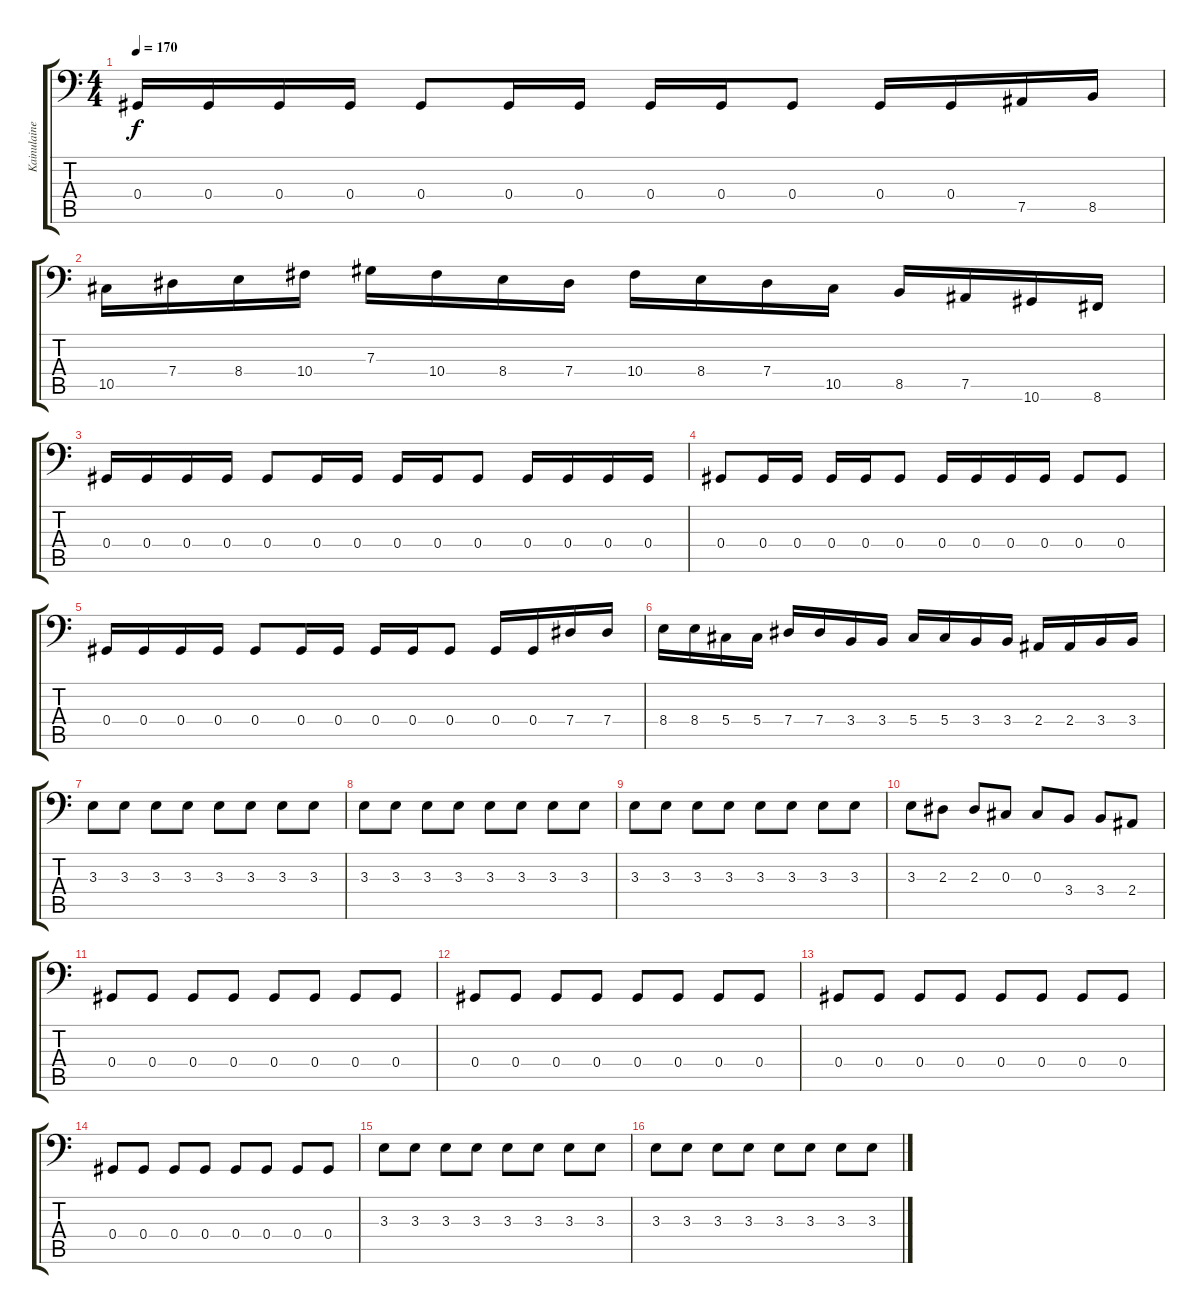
\track ("Kainulainen" "Kainulaine") {instrument electricbassfinger}
\staff {score tabs}
\tuning (Bb2 F2 Db2 Ab1 Eb1 Bb0) {hide}
\ts (4 4)
\tempo 170
\clef f4
\ks c
0.4.16{dy f} 0.4.16 0.4.16 0.4.16 0.4.8 0.4.16 0.4.16 0.4.16 0.4.16 0.4.8 0.4.16 0.4.16 7.5.16 8.5.16 |
10.5.16 7.4.16 8.4.16 10.4.16 7.3.16 10.4.16 8.4.16 7.4.16 10.4.16 8.4.16 7.4.16 10.5.16 8.5.16 7.5.16 10.6.16 8.6.16 |
0.4.16 0.4.16 0.4.16 0.4.16 0.4.8 0.4.16 0.4.16 0.4.16 0.4.16 0.4.8 0.4.16 0.4.16 0.4.16 0.4.16 |
0.4.8 0.4.16 0.4.16 0.4.16 0.4.16 0.4.8 0.4.16 0.4.16 0.4.16 0.4.16 0.4.8 0.4.8 |
0.4.16 0.4.16 0.4.16 0.4.16 0.4.8 0.4.16 0.4.16 0.4.16 0.4.16 0.4.8 0.4.16 0.4.16 7.4.16 7.4.16 |
8.4.16 8.4.16 5.4.16 5.4.16 7.4.16 7.4.16 3.4.16 3.4.16 5.4.16 5.4.16 3.4.16 3.4.16 2.4.16 2.4.16 3.4.16 3.4.16 |
3.3.8 3.3.8 3.3.8 3.3.8 3.3.8 3.3.8 3.3.8 3.3.8 |
3.3.8 3.3.8 3.3.8 3.3.8 3.3.8 3.3.8 3.3.8 3.3.8 |
3.3.8 3.3.8 3.3.8 3.3.8 3.3.8 3.3.8 3.3.8 3.3.8 |
3.3.8 2.3.8 2.3.8 0.3.8 0.3.8 3.4.8 3.4.8 2.4.8 |
0.4.8 0.4.8 0.4.8 0.4.8 0.4.8 0.4.8 0.4.8 0.4.8 |
0.4.8 0.4.8 0.4.8 0.4.8 0.4.8 0.4.8 0.4.8 0.4.8 |
0.4.8 0.4.8 0.4.8 0.4.8 0.4.8 0.4.8 0.4.8 0.4.8 |
0.4.8 0.4.8 0.4.8 0.4.8 0.4.8 0.4.8 0.4.8 0.4.8 |
3.3.8 3.3.8 3.3.8 3.3.8 3.3.8 3.3.8 3.3.8 3.3.8 |
3.3.8 3.3.8 3.3.8 3.3.8 3.3.8 3.3.8 3.3.8 3.3.8
